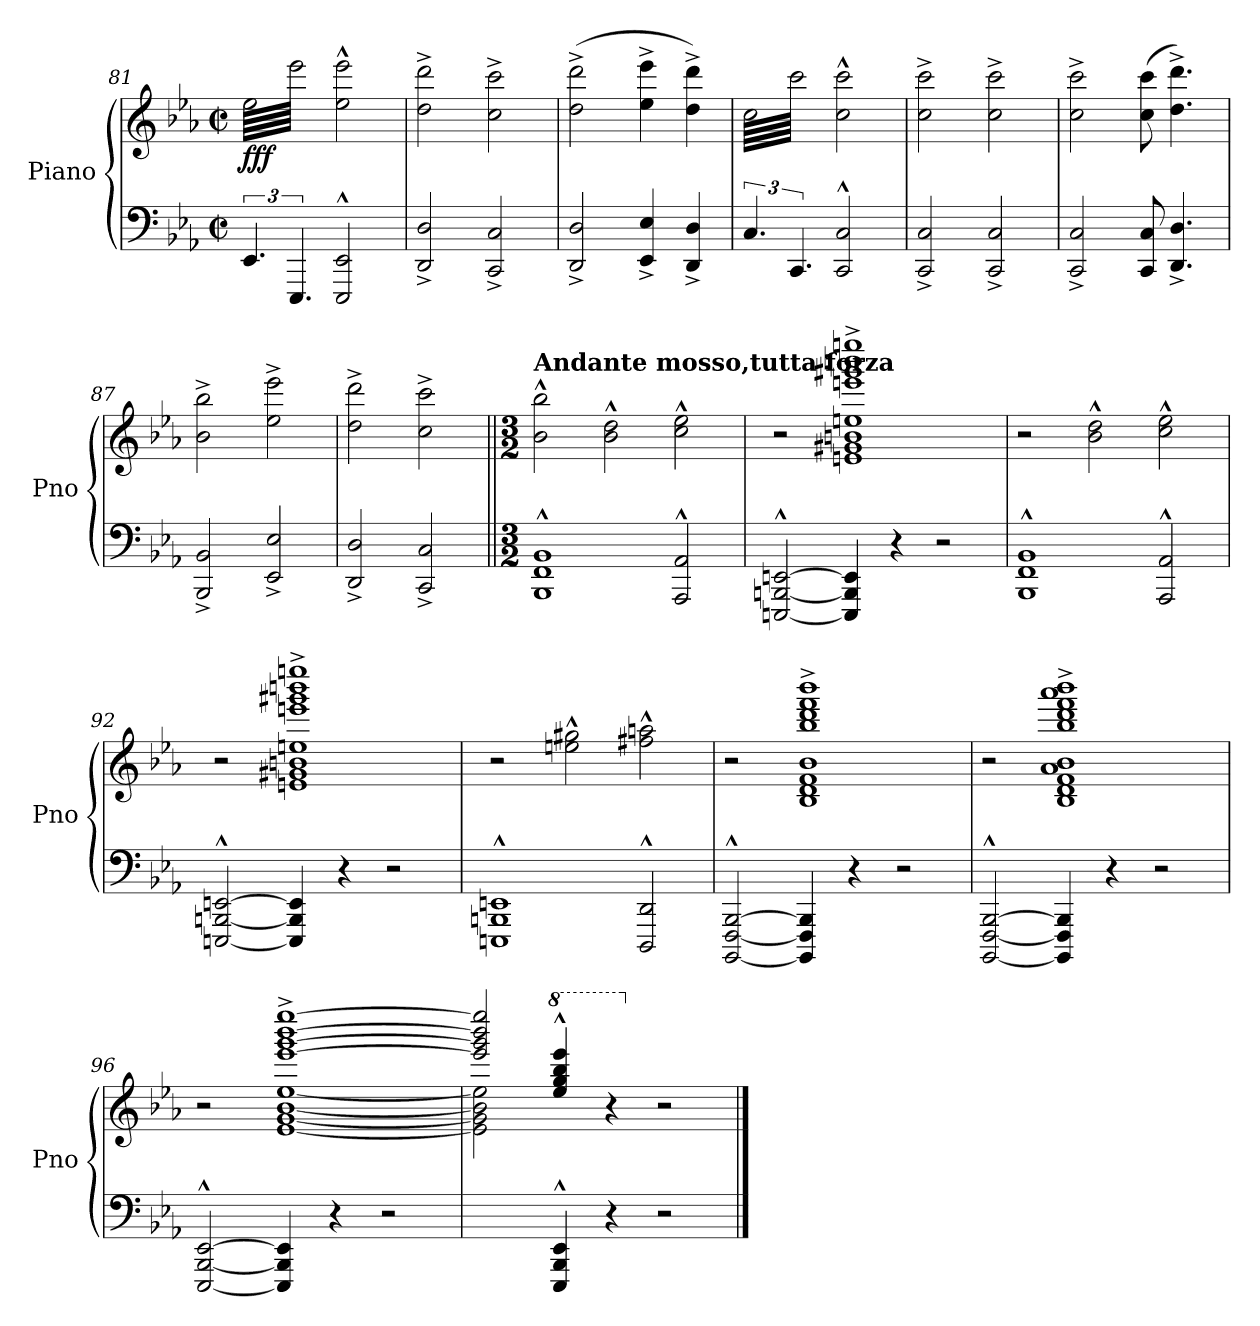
**kern	**kern	**dynam
*part1	*part1	*part1
*staff2	*staff1	*staff1/2
*I"Piano	*	*
*I'Pno	*	*
!!LO:PB:g=z
*clefF4	*clefG2	*
*k[b-e-a-]	*k[b-e-a-]	*
*M2/2	*M2/2	*
*met(c|)	*met(c|)	*
=81	=81	=81
!	!LO:TX:a:B:t=Grandioso	!
!	!	!LO:DY:b
*	*tremolo	*
6.EE-/	64ee-\LLLL	fff
.	64eee-\	.
.	64ee-\	.
.	64eee-\	.
.	64ee-\	.
.	64eee-\	.
.	64ee-\	.
.	64eee-\	.
.	64ee-\	.
.	64eee-\	.
.	64ee-\	.
.	64eee-\	.
.	64ee-\	.
.	64eee-\	.
.	64ee-\	.
.	64eee-\	.
6.EEE-/	64ee-\	.
.	64eee-\	.
.	64ee-\	.
.	64eee-\	.
.	64ee-\	.
.	64eee-\	.
.	64ee-\	.
.	64eee-\	.
.	64ee-\	.
.	64eee-\	.
.	64ee-\	.
.	64eee-\	.
.	64ee-\	.
.	64eee-\	.
.	64ee-\	.
.	64eee-\JJJJ	.
*	*Xtremolo	*
2EEE-/^^ 2EE-/^^	2ee-\^^ 2eee-\^^	.
.	.	.
.	.	.
.	.	.
.	.	.
.	.	.
.	.	.
.	.	.
.	.	.
.	.	.
.	.	.
.	.	.
.	.	.
.	.	.
.	.	.
.	.	.
=82	=82	=82
2DD/^ 2D/^	2dd\^ 2ddd\^	.
2CC/^ 2C/^	2cc\^ 2ccc\^	.
=83	=83	=83
2DD/^ 2D/^	(2dd\^ 2ddd\^	.
4EE-/^ 4E-/^	4ee-\^ 4eee-\^	.
4DD/^ 4D/^	4dd\^ 4ddd\^)	.
=84	=84	=84
*	*tremolo	*
6.C/	64cc\LLLL	.
.	64ccc\	.
.	64cc\	.
.	64ccc\	.
.	64cc\	.
.	64ccc\	.
.	64cc\	.
.	64ccc\	.
.	64cc\	.
.	64ccc\	.
.	64cc\	.
.	64ccc\	.
.	64cc\	.
.	64ccc\	.
.	64cc\	.
.	64ccc\	.
6.CC/	64cc\	.
.	64ccc\	.
.	64cc\	.
.	64ccc\	.
.	64cc\	.
.	64ccc\	.
.	64cc\	.
.	64ccc\	.
.	64cc\	.
.	64ccc\	.
.	64cc\	.
.	64ccc\	.
.	64cc\	.
.	64ccc\	.
.	64cc\	.
.	64ccc\JJJJ	.
*	*Xtremolo	*
2CC/^^ 2C/^^	2cc\^^ 2ccc\^^	.
.	.	.
.	.	.
.	.	.
.	.	.
.	.	.
.	.	.
.	.	.
.	.	.
.	.	.
.	.	.
.	.	.
.	.	.
.	.	.
.	.	.
.	.	.
=85	=85	=85
2CC/^ 2C/^	2cc\^ 2ccc\^	.
2CC/^ 2C/^	2cc\^ 2ccc\^	.
=86	=86	=86
2CC/^ 2C/^	2cc\^ 2ccc\^	.
8CC/ 8C/	(8cc\ 8ccc\	.
4.DD/^ 4.D/^	4.dd\^ 4.ddd\^)	.
=87	=87	=87
2BBB-/^ 2BB-/^	2b-\^ 2bb-\^	.
2EE-/^ 2E-/^	2ee-\^ 2eee-\^	.
=88	=88	=88
2DD/^ 2D/^	2dd\^ 2ddd\^	.
2CC/^ 2C/^	2cc\^ 2ccc\^	.
!!LO:LB:g=z
=89||	=89||	=89||
*M3/2	*M3/2	*
*	*MM138	*
!	!LO:TX:a:B:t=Andante mosso,tutta forza	!
1BBB-^^ 1FF^^ 1BB-^^	2b-\^^ 2bb-\^^	.
.	2b-\^^ 2dd\^^	.
2AAA-/^^ 2AA-/^^	2cc\^^ 2ee-\^^	.
=90	=90	=90
[2EEEn/^^ [2BBBn/^^ [2EEn/^^	2r	.
4EEE/] 4BBB/] 4EE/]	1en^ 1g#X^ 1bn^ 1een^ 1eeen^ 1ggg#X^ 1bbbn^ 1eeeen^	.
4r	.	.
2r	.	.
=91	=91	=91
1BBB-^^ 1FF^^ 1BB-^^	2r	.
.	2b-\^^ 2dd\^^	.
2AAA-/^^ 2AA-/^^	2cc\^^ 2ee-\^^	.
=92	=92	=92
[2EEEn/^^ [2BBBn/^^ [2EEn/^^	2r	.
4EEE/] 4BBB/] 4EE/]	1en^ 1g#X^ 1bn^ 1een^ 1eeen^ 1ggg#X^ 1bbbn^ 1eeeen^	.
4r	.	.
2r	.	.
=93	=93	=93
1EEEn^^ 1BBBn^^ 1EEn^^	2r	.
.	2een\^^ 2gg#X\^^	.
2DDD/^^ 2DD/^^	2ff#X\^^ 2aan\^^	.
=94	=94	=94
[2BBBB-/^^ [2FFF/^^ [2BBB-/^^	2r	.
4BBBB-/] 4FFF/] 4BBB-/]	1B-^ 1d^ 1f^ 1b-^ 1bb-^ 1ddd^ 1fff^ 1bbb-^	.
4r	.	.
2r	.	.
=95	=95	=95
[2BBBB-/^^ [2FFF/^^ [2BBB-/^^	2r	.
4BBBB-/] 4FFF/] 4BBB-/]	1B-^ 1d^ 1f^ 1a-^ 1b-^ 1bb-^ 1ddd^ 1fff^ 1aaa-^ 1bbb-^	.
4r	.	.
2r	.	.
!!LO:LB:g=z
=96	=96	=96
*	*^	*
[2EEE-/^^ [2BBB-/^^ [2EE-/^^	2r	2ryy	.
4EEE-/] 4BBB-/] 4EE-/]	[1eee-^ [1ggg^ [1bbb-^ [1eeee-^	[1e- [1g [1b- [1ee-	.
4r	.	.	.
2r	.	.	.
=97	=97	=97	=97
2ryy	2eee-/] 2ggg/] 2bbb-/] 2eeee-/]	2e-\] 2g\] 2b-\] 2ee-\]	.
*	*8va	*	*
!	!	!	!LO:DY:b
4EEE-/^^ 4BBB-/^^ 4EE-/^^	4eee-/^^ 4ggg/^^ 4bbb-/^^ 4eeee-/^^	1ryy	other-dynamics
4r	4r	.	.
*	*X8va	*	*
2r	2r	.	.
*	*v	*v	*
==	==	==
*-	*-	*-
